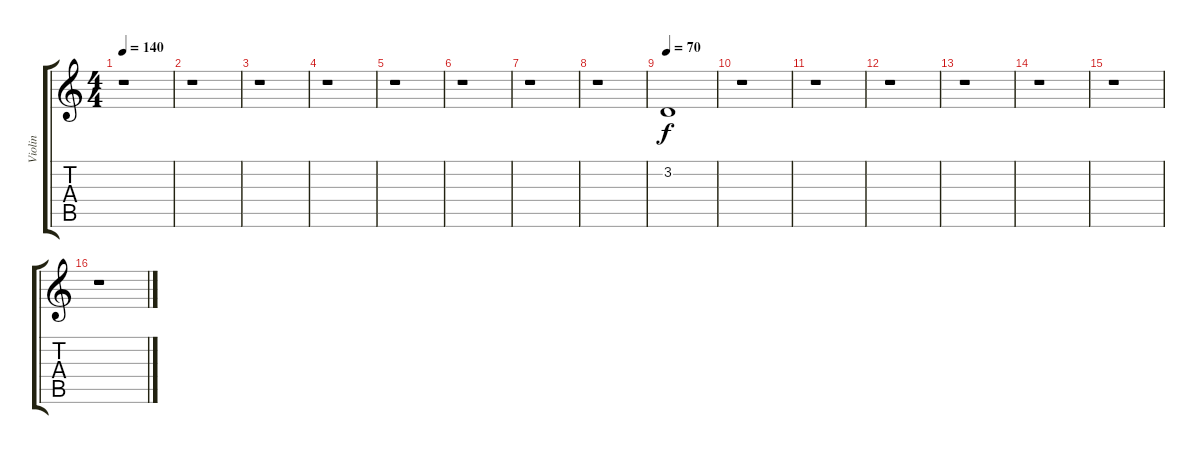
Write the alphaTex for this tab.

\track ("Violin" "Violin") {instrument violin}
\staff {score tabs}
\tuning (E4 B3 G3 D3 A2 E2) {hide}
\ts (4 4)
\tempo 140
\clef g2
\ks c
r.1{dy f} |
r.1 |
r.1 |
r.1 |
r.1 |
r.1 |
r.1 |
r.1 |
\tempo 70
3.2.1 |
r.1 |
r.1 |
r.1 |
r.1 |
r.1 |
r.1 |
r.1
